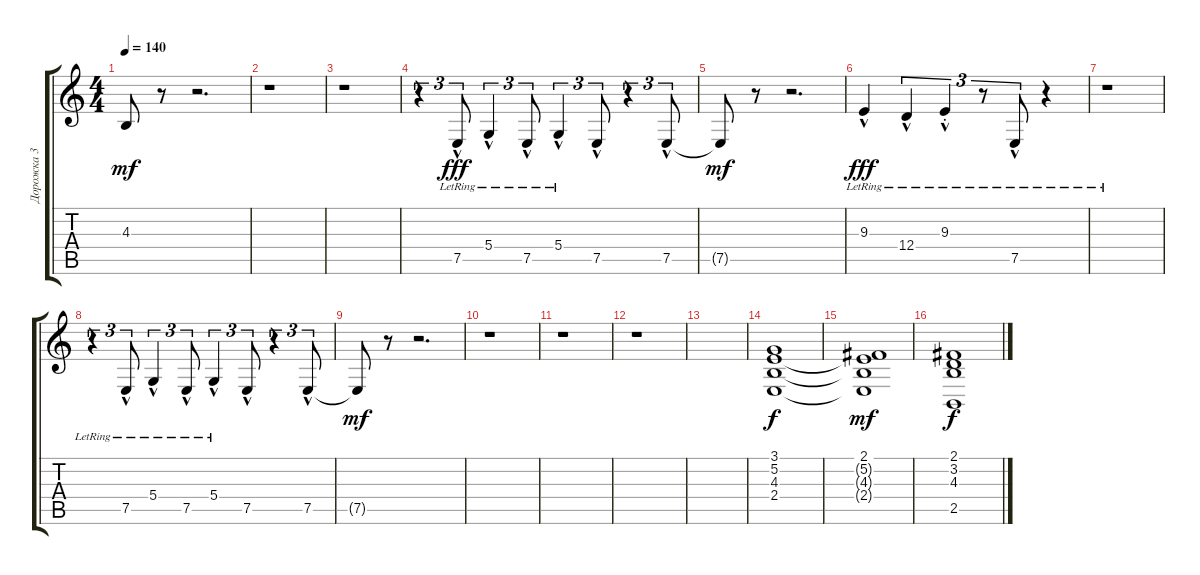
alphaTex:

\track ("Дорожка 3" "Дорожка 3") {instrument lead5charang}
\staff {score tabs}
\tuning (E4 B3 G3 D3 A2 D2) {hide}
\ts (4 4)
\tempo 140
\clef g2
\ks c
4.3{t}.8{dy mf} r.8 r.2{d} |
r.1 |
r.1 |
r.4{tu (3 2)} 7.5{hac lr}.8{tu (3 2) dy fff} 5.4{hac lr}.4{tu (3 2)} 7.5{hac lr}.8{tu (3 2)} 5.4{hac lr}.4{tu (3 2)} 7.5{hac}.8{tu (3 2)} r.4{tu (3 2)} 7.5{hac}.8{tu (3 2)} |
7.5{t}.8{dy mf} r.8 r.2{d} |
9.3{hac lr}.4{dy fff} 12.4{hac lr}.4{tu (3 2)} 9.3{hac st lr}.4{tu (3 2)} r.8{tu (3 2)} 7.5{hac lr}.8{tu (3 2)} r.4 |
r.1 |
r.4{tu (3 2)} 7.5{hac lr}.8{tu (3 2)} 5.4{hac lr}.4{tu (3 2)} 7.5{hac lr}.8{tu (3 2)} 5.4{hac lr}.4{tu (3 2)} 7.5{hac}.8{tu (3 2)} r.4{tu (3 2)} 7.5{hac}.8{tu (3 2)} |
7.5{t}.8{dy mf} r.8 r.2{d} |
r.1 |
r.1 |
r.1 |
|
(3.1 5.2 4.3 2.4).1{dy f instrument pad4choir} |
(2.1 5.2{t} 4.3{t} 2.4{t}).1{dy mf} |
(2.1 3.2 4.3 2.5).1{dy f}
